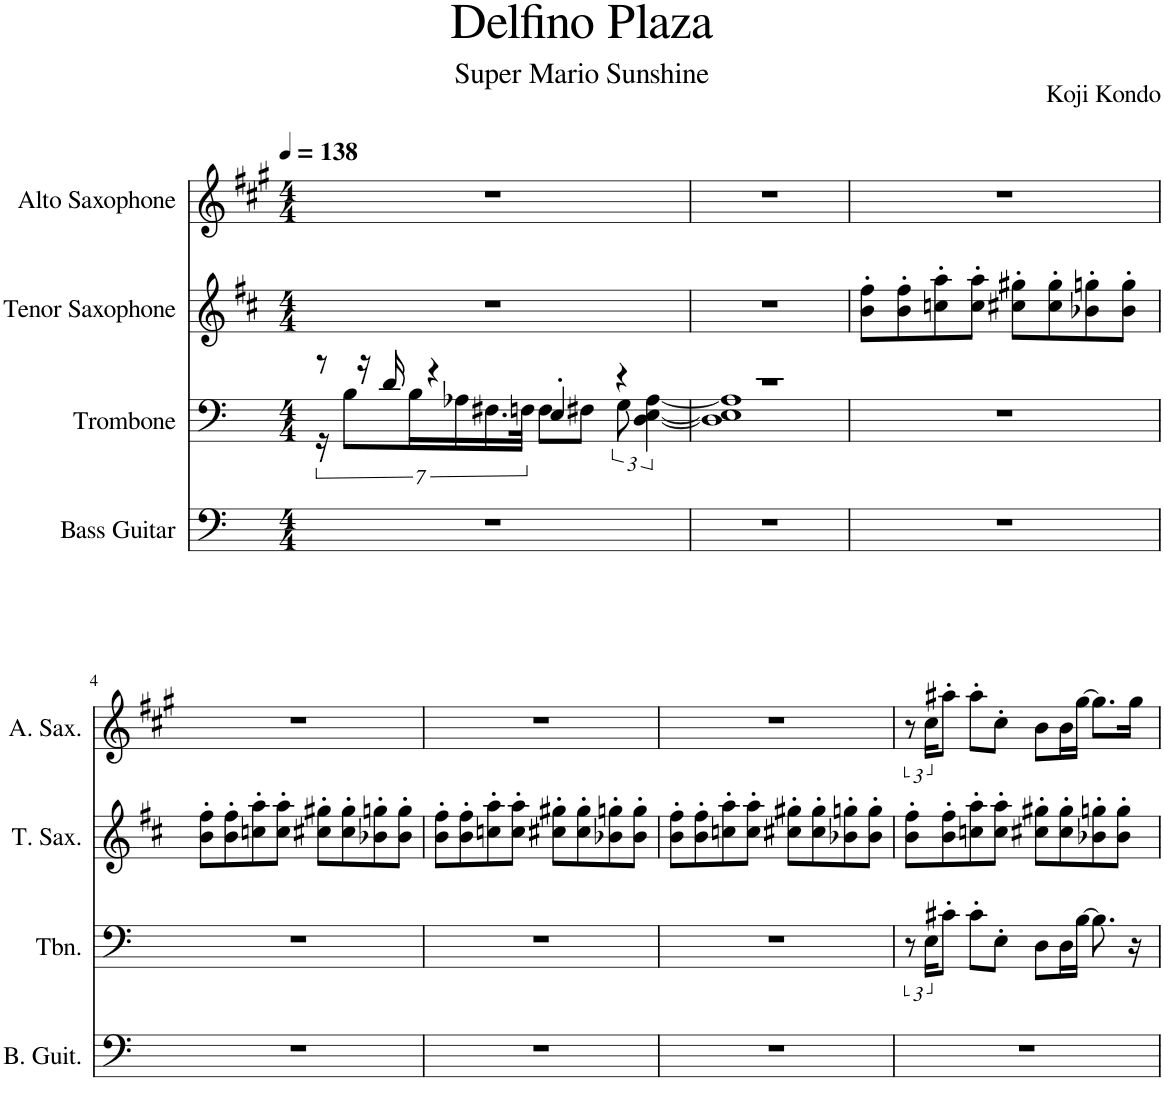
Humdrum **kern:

**kern	**kern	**kern	**kern
*part4	*part3	*part2	*part1
*staff4	*staff3	*staff2	*staff1
*I"Bass Guitar	*I"Trombone	*I"Tenor Saxophone	*I"Alto Saxophone
*I'B. Guit.	*I'Tbn.	*I'T. Sax.	*I'A. Sax.
*clefF4	*clefF4	*clefG2	*clefG2
*Trd7c12	*	*Trd8c14	*Trd5c9
*k[]	*k[]	*k[f#c#]	*k[f#c#g#]
*M4/4	*M4/4	*M4/4	*M4/4
*MM138	*MM138	*MM138	*MM138
=1	=1	=1	=1
*	*^	*	*
1r	8r	14r	1r	1r
.	.	7B\L	.	.
.	16r	.	.	.
.	16d/	.	.	.
.	.	14B\L	.	.
.	4r	.	.	.
.	.	1920ryy	.	.
.	.	14A-X\	.	.
.	.	14.F#X\	.	.
.	.	28Fn\JJk	.	.
.	4E'/	.	.	.
.	.	8F\L	.	.
.	.	8F#X\J	.	.
.	4r	.	.	.
.	.	12G\	.	.
.	.	[6D\ [6E\ [6A-\	.	.
1920ryy	1920ryy	.	1920ryy	1920ryy
=2	=2	=2	=2	=2
1r	1r	1D] 1E] 1A-]	1r	1r
*	*v	*v	*	*
=3	=3	=3	=3
1r	1r	8b\' 8ff#\'L	1r
.	.	8b\' 8ff#\'	.
.	.	8ccn\' 8aa\'	.
.	.	8cc\' 8aa\'J	.
.	.	8cc#X\' 8gg#X\'L	.
.	.	8cc#\' 8gg#\'	.
.	.	8b-X\' 8ggn\'	.
.	.	8b-\' 8gg\'J	.
!!LO:LB:g=z
=4	=4	=4	=4
1r	1r	8b\' 8ff#\'L	1r
.	.	8b\' 8ff#\'	.
.	.	8ccn\' 8aa\'	.
.	.	8cc\' 8aa\'J	.
.	.	8cc#X\' 8gg#X\'L	.
.	.	8cc#\' 8gg#\'	.
.	.	8b-X\' 8ggn\'	.
.	.	8b-\' 8gg\'J	.
=5	=5	=5	=5
1r	1r	8b\' 8ff#\'L	1r
.	.	8b\' 8ff#\'	.
.	.	8ccn\' 8aa\'	.
.	.	8cc\' 8aa\'J	.
.	.	8cc#X\' 8gg#X\'L	.
.	.	8cc#\' 8gg#\'	.
.	.	8b-X\' 8ggn\'	.
.	.	8b-\' 8gg\'J	.
=6	=6	=6	=6
1r	1r	8b\' 8ff#\'L	1r
.	.	8b\' 8ff#\'	.
.	.	8ccn\' 8aa\'	.
.	.	8cc\' 8aa\'J	.
.	.	8cc#X\' 8gg#X\'L	.
.	.	8cc#\' 8gg#\'	.
.	.	8b-X\' 8ggn\'	.
.	.	8b-\' 8gg\'J	.
=7	=7	=7	=7
1r	12r	8b\' 8ff#\'L	12r
.	24E\KL	.	24cc#\KL
.	8c#X'\J	8b\' 8ff#\'	8aa#X'\J
.	8c#'\L	8ccn\' 8aa\'	8aa#'\L
.	8E'\J	8cc\' 8aa\'J	8cc#'\J
.	8D\L	8cc#X\' 8gg#X\'L	8b\L
.	16D\L	8cc#\' 8gg#\'	16b\L
.	[16B\JJ	.	[16gg#\JJ
.	8.B\]	8b-X\' 8ggn\'	8.gg#\L]
.	.	8b-\' 8gg\'J	.
.	16r	.	16gg#\Jk
=	=	=	=
*-	*-	*-	*-
